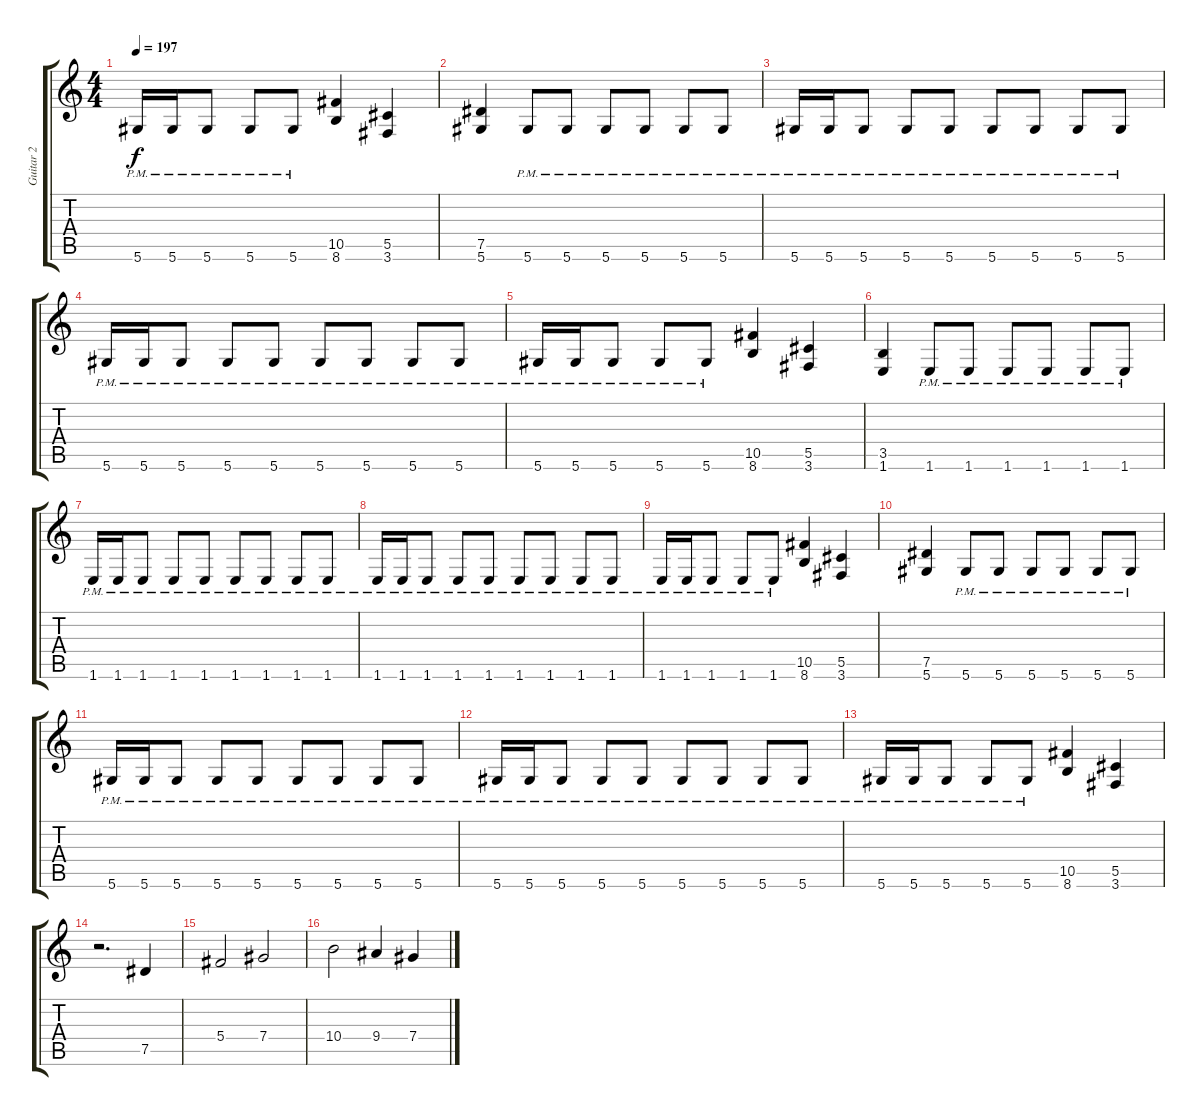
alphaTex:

\track ("Guitar 2" "Guitar 2") {instrument overdrivenguitar}
\staff {score tabs}
\tuning (Eb4 Bb3 Gb3 Db3 Ab2 Eb2) {hide}
\ts (4 4)
\tempo 197
\clef g2
\ks c
5.6{pm}.16{dy f} 5.6{pm}.16 5.6{pm}.8 5.6{pm}.8 5.6{pm}.8 (10.5 8.6).4 (5.5 3.6).4 |
(7.5 5.6).4 5.6{pm}.8 5.6{pm}.8 5.6{pm}.8 5.6{pm}.8 5.6{pm}.8 5.6{pm}.8 |
5.6{pm}.16 5.6{pm}.16 5.6{pm}.8 5.6{pm}.8 5.6{pm}.8 5.6{pm}.8 5.6{pm}.8 5.6{pm}.8 5.6{pm}.8 |
5.6{pm}.16 5.6{pm}.16 5.6{pm}.8 5.6{pm}.8 5.6{pm}.8 5.6{pm}.8 5.6{pm}.8 5.6{pm}.8 5.6{pm}.8 |
5.6{pm}.16 5.6{pm}.16 5.6{pm}.8 5.6{pm}.8 5.6{pm}.8 (10.5 8.6).4 (5.5 3.6).4 |
(3.5 1.6).4 1.6{pm}.8 1.6{pm}.8 1.6{pm}.8 1.6{pm}.8 1.6{pm}.8 1.6{pm}.8 |
1.6{pm}.16 1.6{pm}.16 1.6{pm}.8 1.6{pm}.8 1.6{pm}.8 1.6{pm}.8 1.6{pm}.8 1.6{pm}.8 1.6{pm}.8 |
1.6{pm}.16 1.6{pm}.16 1.6{pm}.8 1.6{pm}.8 1.6{pm}.8 1.6{pm}.8 1.6{pm}.8 1.6{pm}.8 1.6{pm}.8 |
1.6{pm}.16 1.6{pm}.16 1.6{pm}.8 1.6{pm}.8 1.6{pm}.8 (10.5 8.6).4 (5.5 3.6).4 |
(7.5 5.6).4 5.6{pm}.8 5.6{pm}.8 5.6{pm}.8 5.6{pm}.8 5.6{pm}.8 5.6{pm}.8 |
5.6{pm}.16 5.6{pm}.16 5.6{pm}.8 5.6{pm}.8 5.6{pm}.8 5.6{pm}.8 5.6{pm}.8 5.6{pm}.8 5.6{pm}.8 |
5.6{pm}.16 5.6{pm}.16 5.6{pm}.8 5.6{pm}.8 5.6{pm}.8 5.6{pm}.8 5.6{pm}.8 5.6{pm}.8 5.6{pm}.8 |
5.6{pm}.16 5.6{pm}.16 5.6{pm}.8 5.6{pm}.8 5.6{pm}.8 (10.5 8.6).4 (5.5 3.6).4 |
r.2{d} 7.5.4{volume 16} |
5.4.2 7.4.2 |
10.4.2 9.4.4 7.4.4
